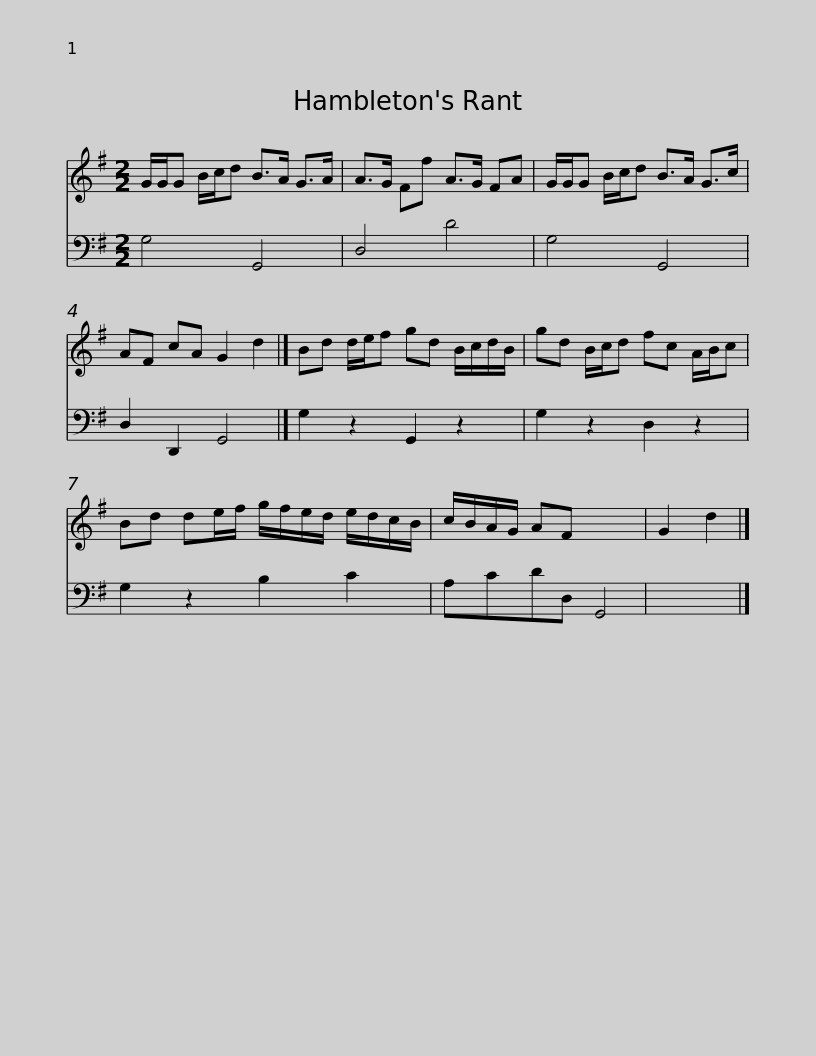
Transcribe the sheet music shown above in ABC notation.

X:1
%%score 1 2
L:1/8
M:2/2
I:linebreak $
K:G
V:1 treble
V:2 bass
V:1
 G/G/G B/c/d B>A G>A | A>G Ff A>G FA | G/G/G B/c/d B>A G>c | AF cA G2 d2 |]$ Bd d/e/f gd B/c/d/B/ | %5
 gd B/c/d fc A/B/c | Bd de/f/ g/f/e/d/ e/d/c/B/ | c/B/A/G/ AF x4 | G2 d2 |] %9
V:2
 G,4 G,,4 | D,4 D4 | G,4 G,,4 | D,2 D,,2 G,,4 |]$ G,2 z2 G,,2 z2 | %5
 G,2 z2 D,2 z2 | G,2 z2 B,2 C2 | A,CDD, G,,4 | x4 |] %9
